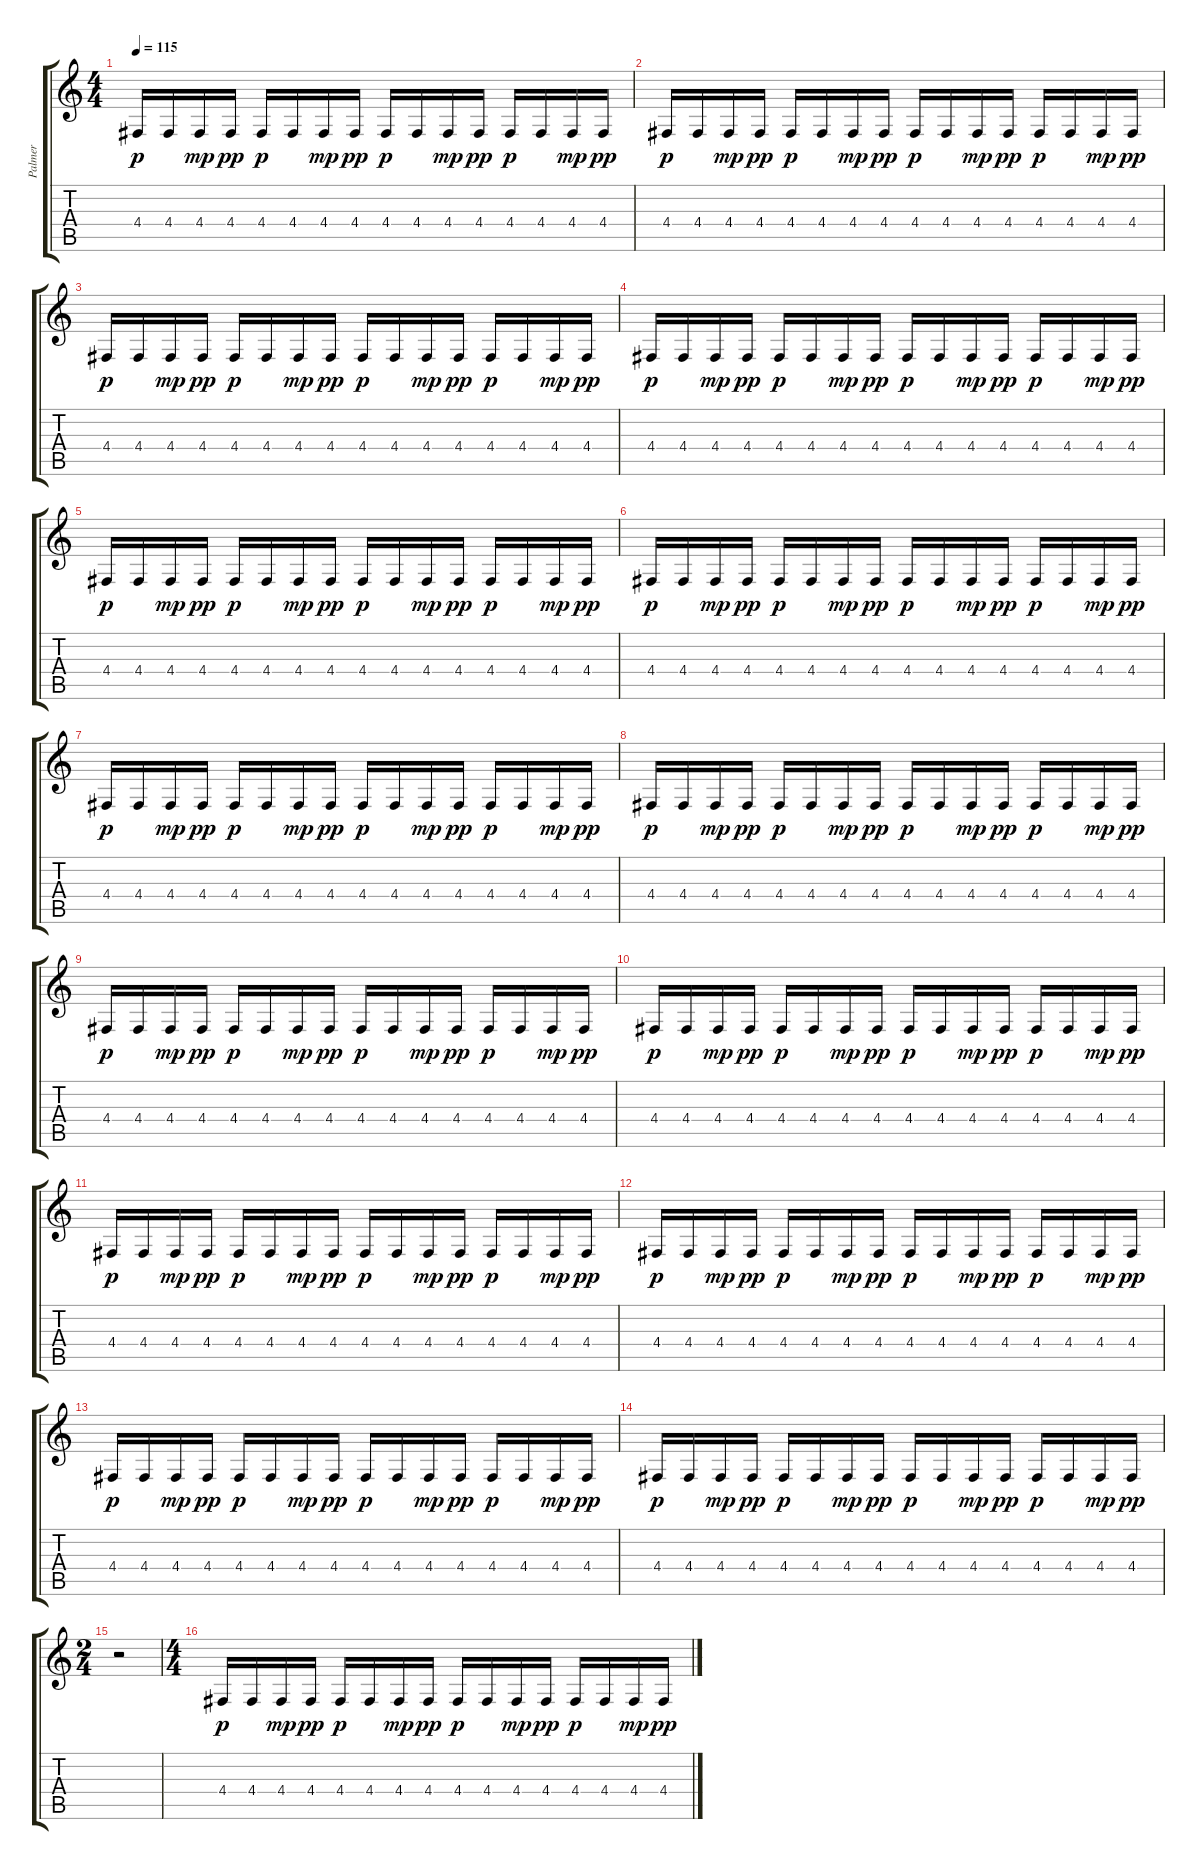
\track ("Palmer" "Palmer") {instrument acousticgrandpiano}
\staff {score tabs}
\tuning (E4 B3 G3 D3 A2 E2) {hide}
\ts (4 4)
\tempo 115
\clef g2
\ks c
4.4.16{dy p} 4.4.16 4.4.16{dy mp} 4.4.16{dy pp} 4.4.16{dy p} 4.4.16 4.4.16{dy mp} 4.4.16{dy pp} 4.4.16{dy p} 4.4.16 4.4.16{dy mp} 4.4.16{dy pp} 4.4.16{dy p} 4.4.16 4.4.16{dy mp} 4.4.16{dy pp} |
4.4.16{dy p} 4.4.16 4.4.16{dy mp} 4.4.16{dy pp} 4.4.16{dy p} 4.4.16 4.4.16{dy mp} 4.4.16{dy pp} 4.4.16{dy p} 4.4.16 4.4.16{dy mp} 4.4.16{dy pp} 4.4.16{dy p} 4.4.16 4.4.16{dy mp} 4.4.16{dy pp} |
4.4.16{dy p} 4.4.16 4.4.16{dy mp} 4.4.16{dy pp} 4.4.16{dy p} 4.4.16 4.4.16{dy mp} 4.4.16{dy pp} 4.4.16{dy p} 4.4.16 4.4.16{dy mp} 4.4.16{dy pp} 4.4.16{dy p} 4.4.16 4.4.16{dy mp} 4.4.16{dy pp} |
4.4.16{dy p} 4.4.16 4.4.16{dy mp} 4.4.16{dy pp} 4.4.16{dy p} 4.4.16 4.4.16{dy mp} 4.4.16{dy pp} 4.4.16{dy p} 4.4.16 4.4.16{dy mp} 4.4.16{dy pp} 4.4.16{dy p} 4.4.16 4.4.16{dy mp} 4.4.16{dy pp} |
4.4.16{dy p} 4.4.16 4.4.16{dy mp} 4.4.16{dy pp} 4.4.16{dy p} 4.4.16 4.4.16{dy mp} 4.4.16{dy pp} 4.4.16{dy p} 4.4.16 4.4.16{dy mp} 4.4.16{dy pp} 4.4.16{dy p} 4.4.16 4.4.16{dy mp} 4.4.16{dy pp} |
4.4.16{dy p} 4.4.16 4.4.16{dy mp} 4.4.16{dy pp} 4.4.16{dy p} 4.4.16 4.4.16{dy mp} 4.4.16{dy pp} 4.4.16{dy p} 4.4.16 4.4.16{dy mp} 4.4.16{dy pp} 4.4.16{dy p} 4.4.16 4.4.16{dy mp} 4.4.16{dy pp} |
4.4.16{dy p} 4.4.16 4.4.16{dy mp} 4.4.16{dy pp} 4.4.16{dy p} 4.4.16 4.4.16{dy mp} 4.4.16{dy pp} 4.4.16{dy p} 4.4.16 4.4.16{dy mp} 4.4.16{dy pp} 4.4.16{dy p} 4.4.16 4.4.16{dy mp} 4.4.16{dy pp} |
4.4.16{dy p} 4.4.16 4.4.16{dy mp} 4.4.16{dy pp} 4.4.16{dy p} 4.4.16 4.4.16{dy mp} 4.4.16{dy pp} 4.4.16{dy p} 4.4.16 4.4.16{dy mp} 4.4.16{dy pp} 4.4.16{dy p} 4.4.16 4.4.16{dy mp} 4.4.16{dy pp} |
4.4.16{dy p} 4.4.16 4.4.16{dy mp} 4.4.16{dy pp} 4.4.16{dy p} 4.4.16 4.4.16{dy mp} 4.4.16{dy pp} 4.4.16{dy p} 4.4.16 4.4.16{dy mp} 4.4.16{dy pp} 4.4.16{dy p} 4.4.16 4.4.16{dy mp} 4.4.16{dy pp} |
4.4.16{dy p} 4.4.16 4.4.16{dy mp} 4.4.16{dy pp} 4.4.16{dy p} 4.4.16 4.4.16{dy mp} 4.4.16{dy pp} 4.4.16{dy p} 4.4.16 4.4.16{dy mp} 4.4.16{dy pp} 4.4.16{dy p} 4.4.16 4.4.16{dy mp} 4.4.16{dy pp} |
4.4.16{dy p} 4.4.16 4.4.16{dy mp} 4.4.16{dy pp} 4.4.16{dy p} 4.4.16 4.4.16{dy mp} 4.4.16{dy pp} 4.4.16{dy p} 4.4.16 4.4.16{dy mp} 4.4.16{dy pp} 4.4.16{dy p} 4.4.16 4.4.16{dy mp} 4.4.16{dy pp} |
4.4.16{dy p} 4.4.16 4.4.16{dy mp} 4.4.16{dy pp} 4.4.16{dy p} 4.4.16 4.4.16{dy mp} 4.4.16{dy pp} 4.4.16{dy p} 4.4.16 4.4.16{dy mp} 4.4.16{dy pp} 4.4.16{dy p} 4.4.16 4.4.16{dy mp} 4.4.16{dy pp} |
4.4.16{dy p} 4.4.16 4.4.16{dy mp} 4.4.16{dy pp} 4.4.16{dy p} 4.4.16 4.4.16{dy mp} 4.4.16{dy pp} 4.4.16{dy p} 4.4.16 4.4.16{dy mp} 4.4.16{dy pp} 4.4.16{dy p} 4.4.16 4.4.16{dy mp} 4.4.16{dy pp} |
4.4.16{dy p} 4.4.16 4.4.16{dy mp} 4.4.16{dy pp} 4.4.16{dy p} 4.4.16 4.4.16{dy mp} 4.4.16{dy pp} 4.4.16{dy p} 4.4.16 4.4.16{dy mp} 4.4.16{dy pp} 4.4.16{dy p} 4.4.16 4.4.16{dy mp} 4.4.16{dy pp} |
\ts (2 4)
r.2 |
\ts (4 4)
4.4.16{dy p} 4.4.16 4.4.16{dy mp} 4.4.16{dy pp} 4.4.16{dy p} 4.4.16 4.4.16{dy mp} 4.4.16{dy pp} 4.4.16{dy p} 4.4.16 4.4.16{dy mp} 4.4.16{dy pp} 4.4.16{dy p} 4.4.16 4.4.16{dy mp} 4.4.16{dy pp}
